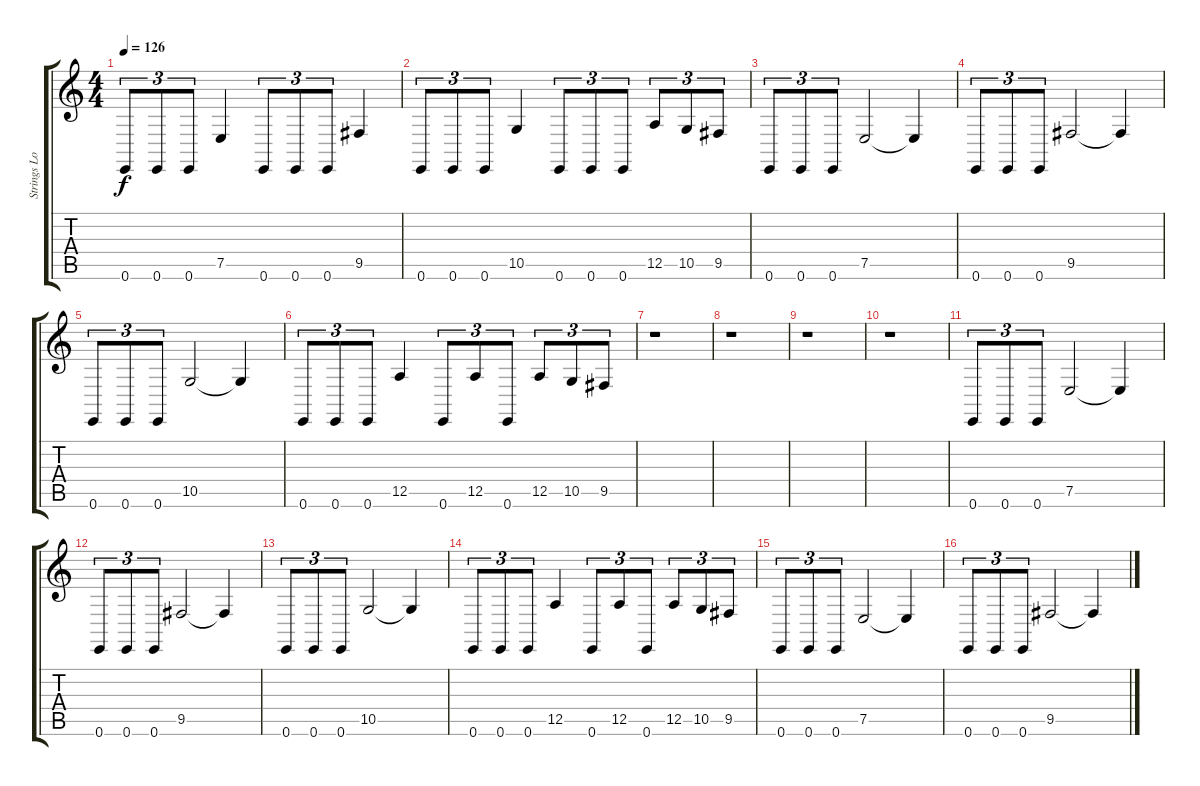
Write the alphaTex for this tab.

\track ("Strings Lower" "Strings Lo") {instrument tremolostrings}
\staff {score tabs}
\tuning (E4 B3 G3 D3 A2 E2) {hide}
\ts (4 4)
\tempo 126
\clef g2
\ks c
0.6.8{tu (3 2) dy f} 0.6.8{tu (3 2)} 0.6.8{tu (3 2)} 7.5.4 0.6.8{tu (3 2)} 0.6.8{tu (3 2)} 0.6.8{tu (3 2)} 9.5.4 |
0.6.8{tu (3 2)} 0.6.8{tu (3 2)} 0.6.8{tu (3 2)} 10.5.4 0.6.8{tu (3 2)} 0.6.8{tu (3 2)} 0.6.8{tu (3 2)} 12.5.8{tu (3 2)} 10.5.8{tu (3 2)} 9.5.8{tu (3 2)} |
0.6.8{tu (3 2)} 0.6.8{tu (3 2)} 0.6.8{tu (3 2)} 7.5.2 7.5{t}.4 |
0.6.8{tu (3 2)} 0.6.8{tu (3 2)} 0.6.8{tu (3 2)} 9.5.2 9.5{t}.4 |
0.6.8{tu (3 2)} 0.6.8{tu (3 2)} 0.6.8{tu (3 2)} 10.5.2 10.5{t}.4 |
0.6.8{tu (3 2)} 0.6.8{tu (3 2)} 0.6.8{tu (3 2)} 12.5.4 0.6.8{tu (3 2)} 12.5.8{tu (3 2)} 0.6.8{tu (3 2)} 12.5.8{tu (3 2)} 10.5.8{tu (3 2)} 9.5.8{tu (3 2)} |
r.1 |
r.1 |
r.1 |
r.1 |
0.6.8{tu (3 2)} 0.6.8{tu (3 2)} 0.6.8{tu (3 2)} 7.5.2 7.5{t}.4 |
0.6.8{tu (3 2)} 0.6.8{tu (3 2)} 0.6.8{tu (3 2)} 9.5.2 9.5{t}.4 |
0.6.8{tu (3 2)} 0.6.8{tu (3 2)} 0.6.8{tu (3 2)} 10.5.2 10.5{t}.4 |
0.6.8{tu (3 2)} 0.6.8{tu (3 2)} 0.6.8{tu (3 2)} 12.5.4 0.6.8{tu (3 2)} 12.5.8{tu (3 2)} 0.6.8{tu (3 2)} 12.5.8{tu (3 2)} 10.5.8{tu (3 2)} 9.5.8{tu (3 2)} |
0.6.8{tu (3 2)} 0.6.8{tu (3 2)} 0.6.8{tu (3 2)} 7.5.2 7.5{t}.4 |
0.6.8{tu (3 2)} 0.6.8{tu (3 2)} 0.6.8{tu (3 2)} 9.5.2 9.5{t}.4
